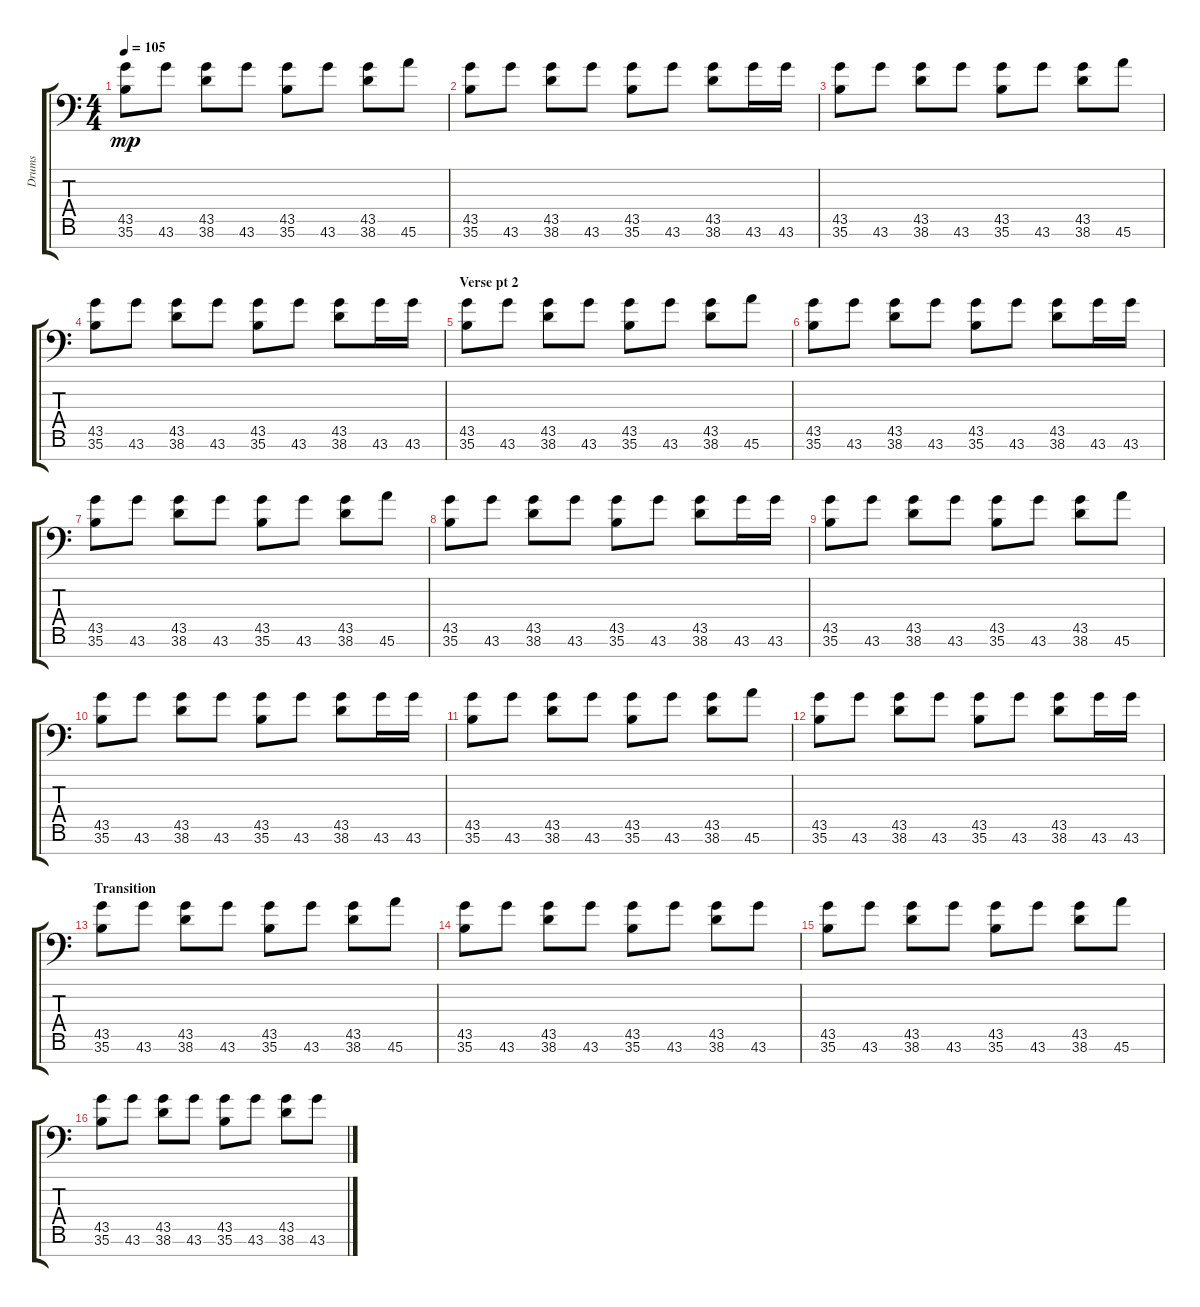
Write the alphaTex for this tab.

\track ("Drums" "Drums") {instrument acousticgrandpiano}
\staff {score tabs}
\tuning (C-1 C-1 C-1 C-1 C-1 C-1 C-1) {hide}
\ts (4 4)
\tempo 105
\clef f4
\ks c
(43.5 35.6).8{dy mp} 43.6.8 (43.5 38.6).8 43.6.8 (43.5 35.6).8 43.6.8 (43.5 38.6).8 45.6.8 |
(43.5 35.6).8 43.6.8 (43.5 38.6).8 43.6.8 (43.5 35.6).8 43.6.8 (43.5 38.6).8 43.6.16 43.6.16 |
(43.5 35.6).8 43.6.8 (43.5 38.6).8 43.6.8 (43.5 35.6).8 43.6.8 (43.5 38.6).8 45.6.8 |
(43.5 35.6).8 43.6.8 (43.5 38.6).8 43.6.8 (43.5 35.6).8 43.6.8 (43.5 38.6).8 43.6.16 43.6.16 |
\section ("" "Verse pt 2")
(43.5 35.6).8 43.6.8 (43.5 38.6).8 43.6.8 (43.5 35.6).8 43.6.8 (43.5 38.6).8 45.6.8 |
(43.5 35.6).8 43.6.8 (43.5 38.6).8 43.6.8 (43.5 35.6).8 43.6.8 (43.5 38.6).8 43.6.16 43.6.16 |
(43.5 35.6).8 43.6.8 (43.5 38.6).8 43.6.8 (43.5 35.6).8 43.6.8 (43.5 38.6).8 45.6.8 |
(43.5 35.6).8 43.6.8 (43.5 38.6).8 43.6.8 (43.5 35.6).8 43.6.8 (43.5 38.6).8 43.6.16 43.6.16 |
(43.5 35.6).8 43.6.8 (43.5 38.6).8 43.6.8 (43.5 35.6).8 43.6.8 (43.5 38.6).8 45.6.8 |
(43.5 35.6).8 43.6.8 (43.5 38.6).8 43.6.8 (43.5 35.6).8 43.6.8 (43.5 38.6).8 43.6.16 43.6.16 |
(43.5 35.6).8 43.6.8 (43.5 38.6).8 43.6.8 (43.5 35.6).8 43.6.8 (43.5 38.6).8 45.6.8 |
(43.5 35.6).8 43.6.8 (43.5 38.6).8 43.6.8 (43.5 35.6).8 43.6.8 (43.5 38.6).8 43.6.16 43.6.16 |
\section ("" "Transition")
(43.5 35.6).8 43.6.8 (43.5 38.6).8 43.6.8 (43.5 35.6).8 43.6.8 (43.5 38.6).8 45.6.8 |
(43.5 35.6).8 43.6.8 (43.5 38.6).8 43.6.8 (43.5 35.6).8 43.6.8 (43.5 38.6).8 43.6.8 |
(43.5 35.6).8 43.6.8 (43.5 38.6).8 43.6.8 (43.5 35.6).8 43.6.8 (43.5 38.6).8 45.6.8 |
(43.5 35.6).8 43.6.8 (43.5 38.6).8 43.6.8 (43.5 35.6).8 43.6.8 (43.5 38.6).8 43.6.8
